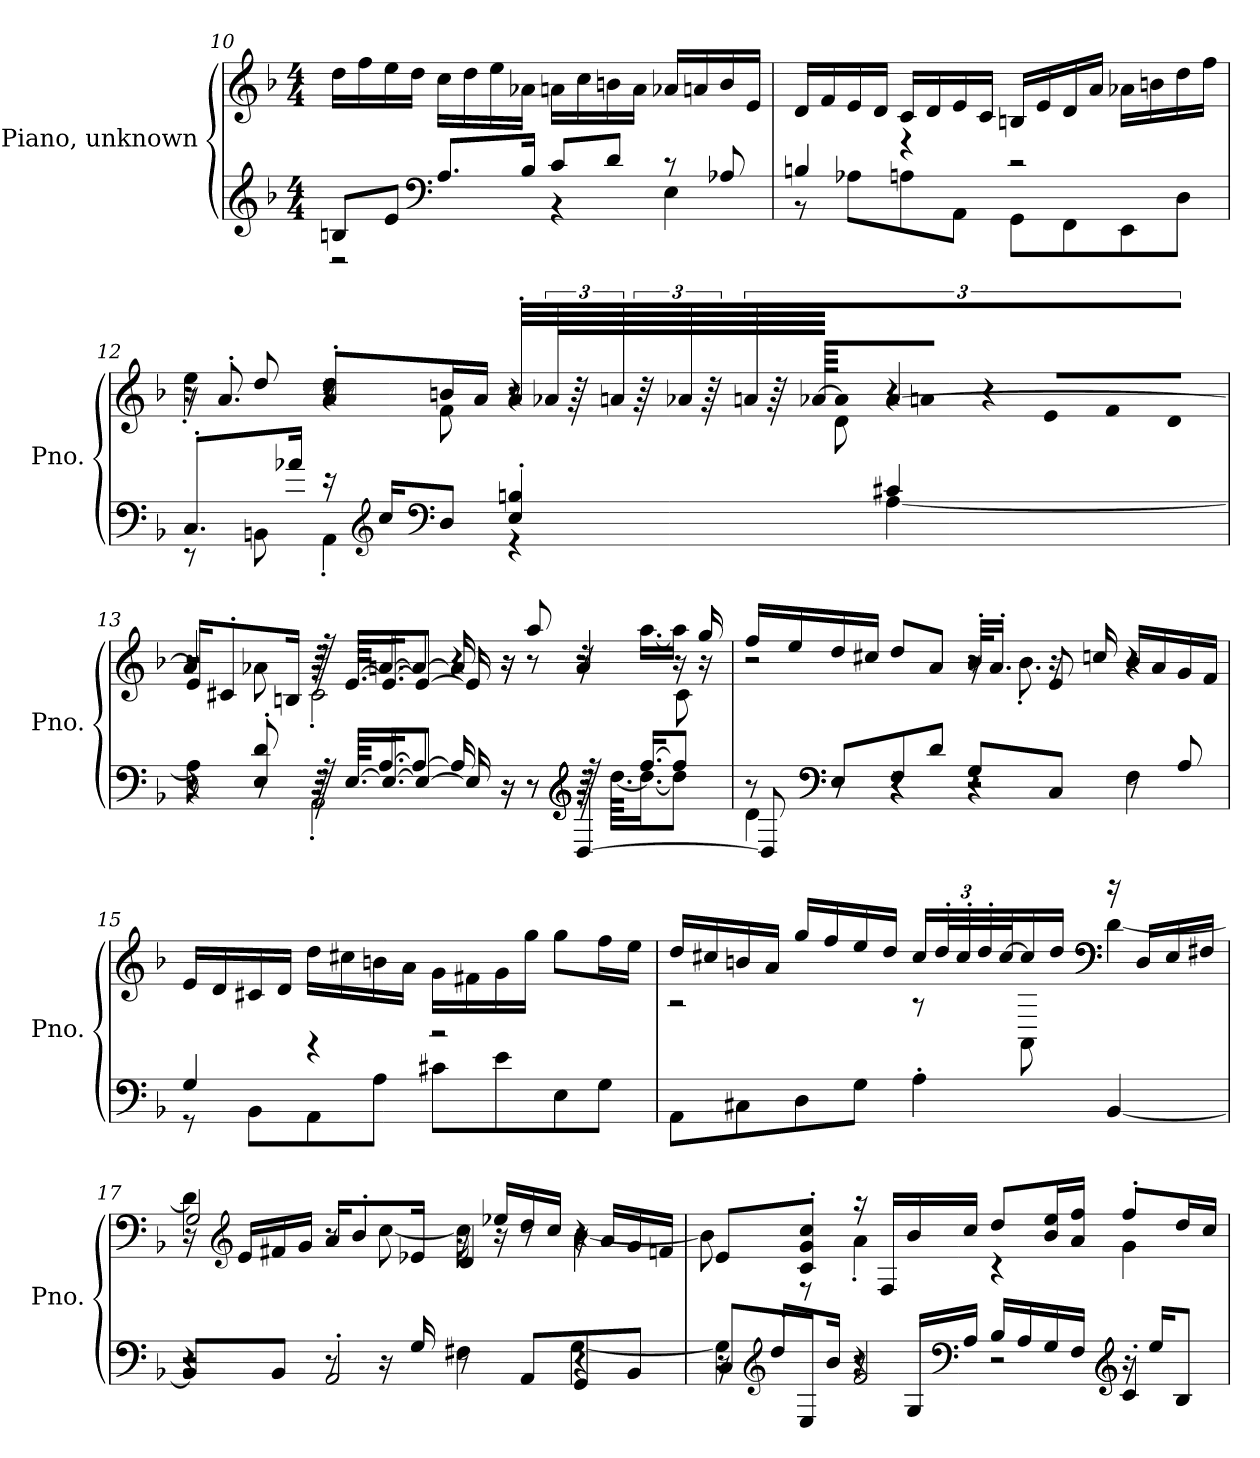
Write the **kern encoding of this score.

**kern	**kern
*part1	*part1
*staff2	*staff1
*I"Piano, unknown	*
*I'Pno.	*
*clefG2	*clefG2
*k[b-]	*k[b-]
*M4/4	*M4/4
=10	=10
*^	*
8Bn/L	2r	16dd\LL
.	.	16ff\
8e/J	.	16ee\
.	.	16dd\JJ
*clefF4	*	*
8.A/L	.	16cc\LL
.	.	16dd\
.	.	16ee\
16B/Jk	.	16a-X\JJ
8c/L	4r	16an\LL
.	.	16cc\
8d/J	.	16bn\
.	.	16a\JJ
8r	4E\	16a-X/LL
.	.	16an/
8A-X/	.	16b/
.	.	16e/JJ
!!LO:PB:g=z
=11	=11	=11
4Bn/	8r	16d/LL
.	.	16f/
.	8A-X\L	16e/
.	.	16d/JJ
4r	8An\	16c/LL
.	.	16d/
.	8AA\J	16e/
.	.	16c/JJ
2r	8GG\L	16Bn/LL
.	.	16e/
.	8FF\	16d/
.	.	16a/JJ
.	8EE\	16a-X\LL
.	.	16bn\
.	8D\J	16dd\
.	.	16ff\JJ
!!LO:LB:g=z
=12	=12	=12
*	*	*^
*	*	*	*^
8.C'/L	8r	8r	4ee'\	16r
.	.	.	.	8.a'/
.	8BBn\	8dd/	.	.
16a-X/Jk	.	.	.	.
16r	4AA'\	8a/' 8dd/'L	8r	4r
*clefG2	*	*	*	*
16cc/KL	.	.	.	.
*clefF4	*	*	*	*
8D/J	.	16bn/L	8f\	.
.	.	16a/JJ	.	.
4E/' 4Bn/'	4r	32a'/LLL	8r	4r
.	.	96a-X/JJJk	.	.
.	.	96r	.	.
.	.	96an/	.	.
.	.	96r	.	.
.	.	96a-X/	.	.
.	.	96r	.	.
.	.	96an/	.	.
.	.	96r	.	.
.	.	[96a-X/KKLL	.	.
.	.	16a-/]	8d\	.
.	.	16an/JJ	.	.
4c#X/	[4A\	16r	4r	[4a/
.	.	16e/LL	.	.
.	.	16f/	.	.
.	.	16d/JJ	.	.
!!LO:LB:g=z
=13	=13	=13	=13	=13
*	*^	*	*	*^
8r	8A\]	4r	16e/KL	8r	4a/]	2r
.	.	.	8c#X'/	.	.	.
8E/' 8d/'	8r	.	.	8a-X\	.	.
.	.	.	16Bn/Jk	.	.	.
32r	2AA'\	128r	32r	2c#'\	128r	.
.	.	[64.E/KKLL	.	.	[64.e/KKLL	.
[16.A/KL	.	16.E/J_	[16.an/KL	.	16.e/J_	.
8A/J_	.	8E/J_	8a/J_	.	8e/J_	.
16A/]	.	16E/]	16a/]	.	16e/]	4r
16r	.	16r	16r	.	16r	.
8r	.	8r	8aa/	.	8r	.
*clefG2	*	*	*	*	*	*
32r	128r	[4D/	8r	32r	4a/	8r
.	[64.dd\KKLL	.	.	.	.	.
[16.ff/KL	16.dd\J_	.	.	[16.aa\LL	.	.
8ff/J]	8dd\J]	.	16r	16aa\JJ]	.	8c#\
.	.	.	16gg/	16r	.	.
*	*	*	*	*	*v	*v
!!LO:LB:g=z
=14	=14	=14	=14	=14	=14
8r	4d\	8D/]	16ff/LL	2r	2r
.	.	.	16ee/	.	.
*clefF4	*	*	*	*	*
8E/L	.	8r	16dd/	.	.
.	.	.	16cc#X/JJ	.	.
8F/	4r	4r	8dd/L	.	.
8d/J	.	.	8a/J	.	.
8G/L	4r	2r	32b-'/KLL	16r	8r
.	.	.	16.a'/JJ	.	.
.	.	.	.	8.b-'\	.
8C/J	.	.	16r	.	8e/
.	.	.	16ccn/	.	.
8r	4F\	.	16b-/LL	4r	4r
.	.	.	16a/	.	.
8A/	.	.	16g/	.	.
.	.	.	16f/JJ	.	.
*	*v	*v	*	*	*
*	*	*v	*v	*v
=15	=15	=15
4G/	8r	16e/LL
.	.	16d/
.	8BB-\L	16c#X/
.	.	16d/JJ
4r	8AA\	16dd\LL
.	.	16cc#X\
.	8A\J	16bn\
.	.	16a\JJ
2r	8c#X\L	16g\LL
.	.	16f#X\
.	8e\	16g\
.	.	16gg\JJ
.	8E\	8gg\L
.	8G\J	16ff\L
.	.	16ee\JJ
*v	*v	*
!!LO:LB:g=z
=16	=16
*	*^
8AA\L	16dd/LL	2r
.	16cc#X/	.
8C#X\	16bn/	.
.	16a/JJ	.
8D\	16gg/LL	.
.	16ff/	.
8G\J	16ee/	.
.	16dd/JJ	.
*	*Xbrackettup	*
4A'\	24cc#/LL	8r
.	48dd'/L	.
.	48cc#'/	.
.	48dd'/	.
.	[48cc#/J	.
.	16cc#/]	8AA\
.	16dd/JJ	.
*	*clefF4	*
[4BB-/	16r	[4d\
.	16D/LL	.
.	16E/	.
.	16F#X/JJ	.
=17	=17	=17
*^	*	*^
*	*^	*	*	*
8BB-/L]	2r	4r	16r	4d\]	2G/
*	*	*	*clefG2	*	*
.	.	.	16e/LL	.	.
8BB-/J	.	.	16f#X/	.	.
.	.	.	16g/JJ	.	.
8r	.	2AA'/	16a/KL	8r	.
.	.	.	8b-'/	.	.
16r	.	.	.	[8cc\	.
16G/	.	.	16e-X/Jk	.	.
8r	4F#X\	.	16r	16cc\]	4d/
.	.	.	16ee-X/LL	16r	.
8AA/L	.	.	16dd/	8r	.
.	.	.	16cc/JJ	.	.
8GG/	[4G\	4r	16r	[4b-\	4r
.	.	.	16a/LL	.	.
8BB-/J	.	.	16g/	.	.
.	.	.	16fn/JJ	.	.
*	*	*	*	*v	*v
!!LO:LB:g=z
=18	=18	=18	=18	=18
16r	4G\]	8C/L	8e/L	8b-\]
*clefG2	*	*	*	*
8dd'/L	.	.	.	.
.	.	8E/J	8c/' 8g/' 8cc/'J	8r
16b-/Jk	.	.	.	.
8r	4r	2f/	16r	4a'\
.	.	.	16F/LL	.
16G/LL	.	.	16b-/	.
*clefF4	*	*	*	*
16A/JJ	.	.	16cc/JJ	.
16B-/LL	2r	.	8dd/L	4r
16A/	.	.	.	.
16G/	.	.	16b-/ 16ee/L	.
16F/JJ	.	.	16a/ 16ff/JJ	.
*clefG2	*	*	*	*
16r	.	4c'/	8ff'/L	4g\
16ee/KL	.	.	.	.
8B-/J	.	.	16dd/L	.
.	.	.	16cc/JJ	.
*v	*v	*v	*	*
*	*v	*v
=	=
*-	*-
